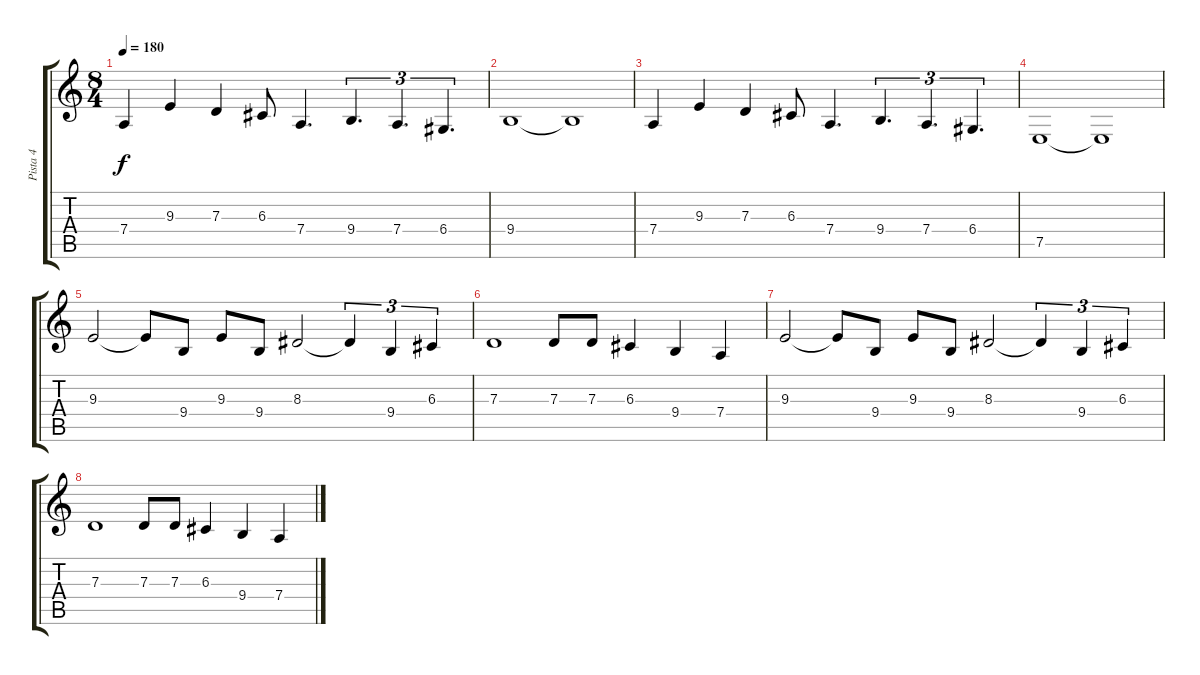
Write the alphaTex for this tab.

\track ("Pista 4" "Pista 4") {instrument trombone}
\staff {score tabs}
\tuning (E4 B3 G3 D3 A2 E2) {hide}
\ts (8 4)
\tempo 180
\clef g2
\ks c
7.4.4{dy f} 9.3.4 7.3.4 6.3.8 7.4.4{d} 9.4.4{d tu (3 2)} 7.4.4{d tu (3 2)} 6.4.4{d tu (3 2)} |
9.4.1 9.4{t}.1 |
7.4.4 9.3.4 7.3.4 6.3.8 7.4.4{d} 9.4.4{d tu (3 2)} 7.4.4{d tu (3 2)} 6.4.4{d tu (3 2)} |
7.5.1 7.5{t}.1 |
9.3.2 9.3{t}.8 9.4.8 9.3.8 9.4.8 8.3.2 8.3{t}.4{tu (3 2)} 9.4.4{tu (3 2)} 6.3.4{tu (3 2)} |
7.3.1 7.3.8 7.3.8 6.3.4 9.4.4 7.4.4 |
9.3.2 9.3{t}.8 9.4.8 9.3.8 9.4.8 8.3.2 8.3{t}.4{tu (3 2)} 9.4.4{tu (3 2)} 6.3.4{tu (3 2)} |
7.3.1 7.3.8 7.3.8 6.3.4 9.4.4 7.4.4
